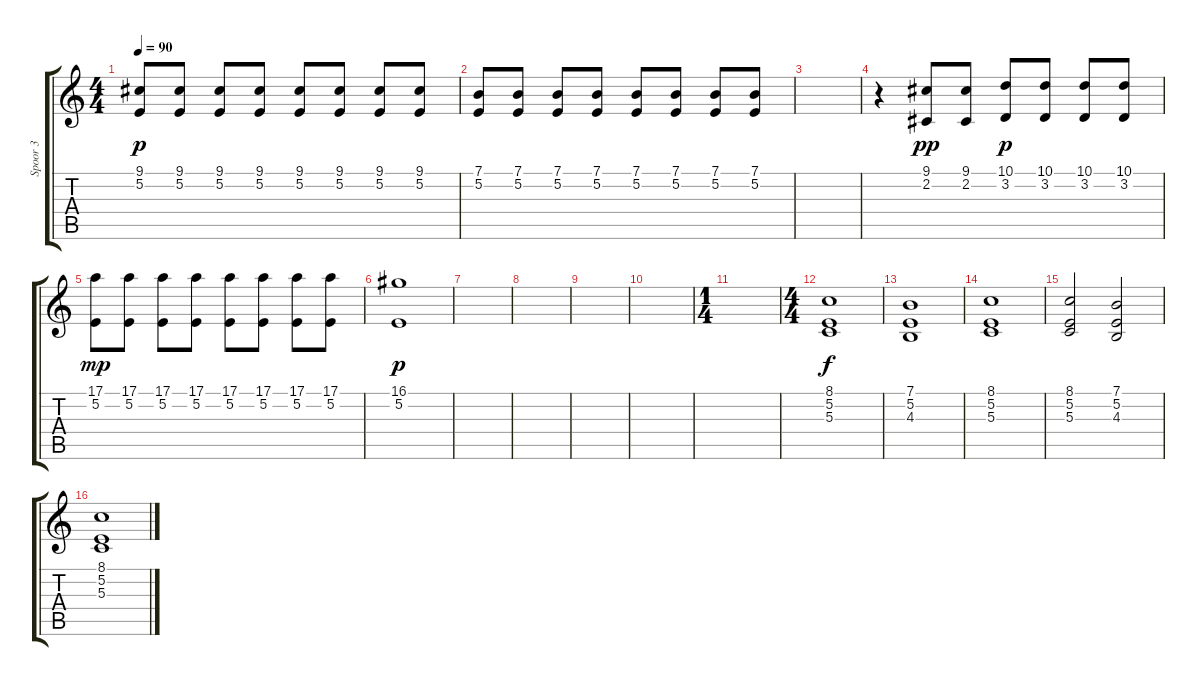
\track ("Spoor 3" "Spoor 3") {instrument stringensemble1}
\staff {score tabs}
\tuning (E4 B3 G3 D3 A2 E2) {hide}
\ts (4 4)
\tempo 90
\clef g2
\ks c
(9.1 5.2).8{dy p} (9.1 5.2).8 (9.1 5.2).8 (9.1 5.2).8 (9.1 5.2).8 (9.1 5.2).8 (9.1 5.2).8 (9.1 5.2).8 |
(7.1 5.2).8 (7.1 5.2).8 (7.1 5.2).8 (7.1 5.2).8 (7.1 5.2).8 (7.1 5.2).8 (7.1 5.2).8 (7.1 5.2).8 |
|
r.4 (9.1 2.2).8{dy pp} (9.1 2.2).8 (10.1 3.2).8{dy p} (10.1 3.2).8 (10.1 3.2).8 (10.1 3.2).8 |
(17.1 5.2).8{dy mp} (17.1 5.2).8 (17.1 5.2).8 (17.1 5.2).8 (17.1 5.2).8 (17.1 5.2).8 (17.1 5.2).8 (17.1 5.2).8 |
(16.1 5.2).1{dy p} |
|
|
|
|
\ts (1 4)
|
\ts (4 4)
(8.1 5.2 5.3).1{dy f} |
(7.1 5.2 4.3).1 |
(8.1 5.2 5.3).1 |
(8.1 5.2 5.3).2 (7.1 5.2 4.3).2 |
(8.1 5.2 5.3).1
